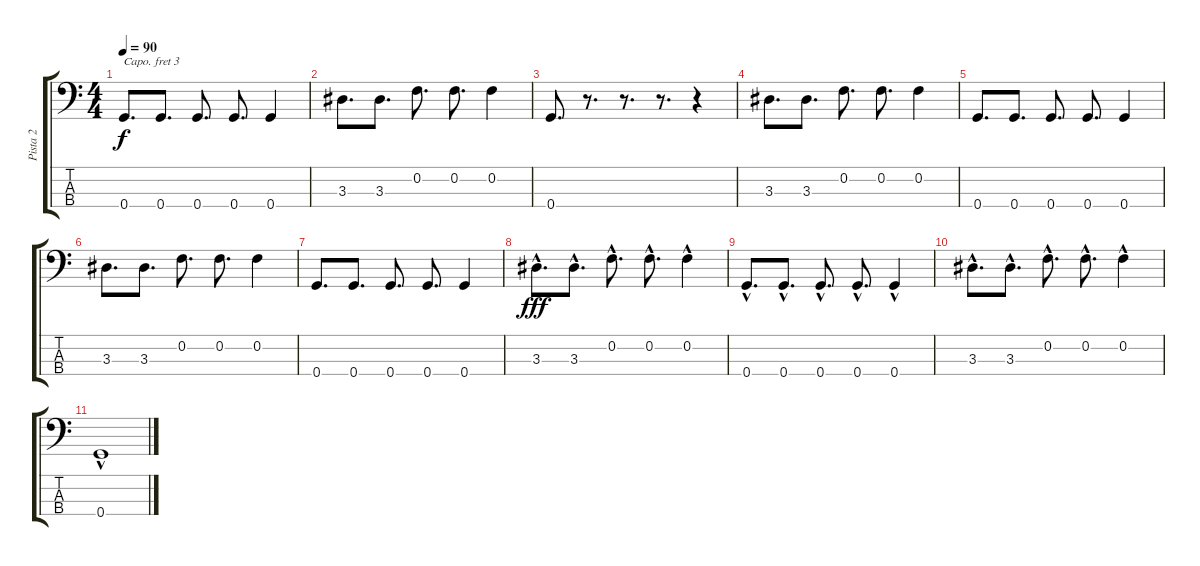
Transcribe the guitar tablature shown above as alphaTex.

\track ("Pista 2" "Pista 2") {instrument synthbass1}
\staff {score tabs}
\capo 3
\tuning (G2 D2 A1 E1) {hide}
\ts (4 4)
\tempo 90
\clef f4
\ks c
0.4.8{d dy f} 0.4.8{d} 0.4.8{d} 0.4.8{d} 0.4.4 |
3.3.8{d} 3.3.8{d} 0.2.8{d} 0.2.8{d} 0.2.4 |
0.4.8{d} r.8{d} r.8{d} r.8{d} r.4 |
3.3.8{d} 3.3.8{d} 0.2.8{d} 0.2.8{d} 0.2.4 |
0.4.8{d} 0.4.8{d} 0.4.8{d} 0.4.8{d} 0.4.4 |
3.3.8{d} 3.3.8{d} 0.2.8{d} 0.2.8{d} 0.2.4 |
0.4.8{d} 0.4.8{d} 0.4.8{d} 0.4.8{d} 0.4.4 |
3.3{hac}.8{d dy fff} 3.3{hac}.8{d} 0.2{hac}.8{d} 0.2{hac}.8{d} 0.2{hac}.4 |
0.4{hac}.8{d} 0.4{hac}.8{d} 0.4{hac}.8{d} 0.4{hac}.8{d} 0.4{hac}.4 |
3.3{hac}.8{d} 3.3{hac}.8{d} 0.2{hac}.8{d} 0.2{hac}.8{d} 0.2{hac}.4 |
0.4{hac}.1
